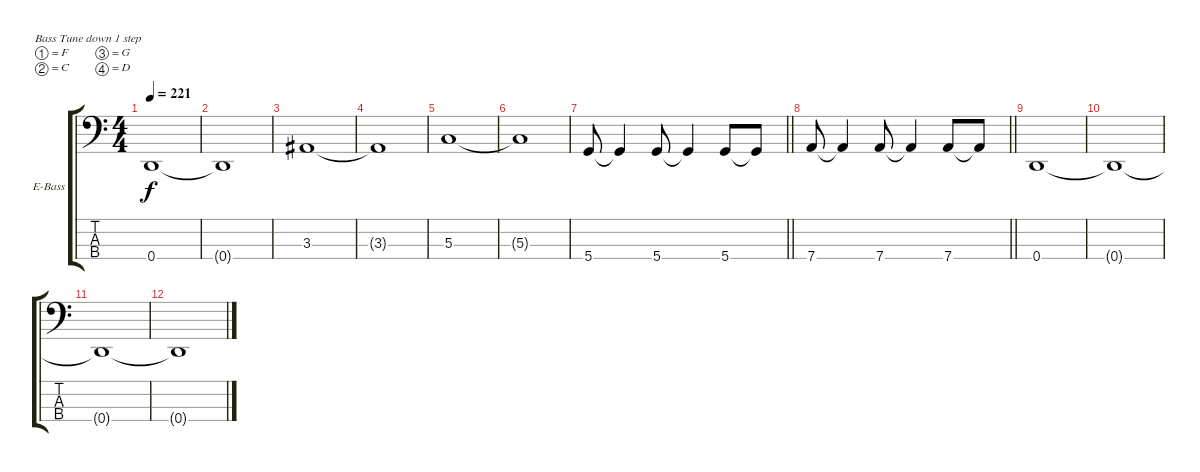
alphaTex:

\bracketExtendMode groupsimilarinstruments
\firstSystemTrackNameOrientation horizontal
\otherSystemsTrackNameOrientation horizontal
\track ("Paolo Gregoletto" "E-Bass") {instrument electricbassfinger}
\staff {score tabs}
\tuning (F2 C2 G1 D1)
\ts (4 4)
\tempo 221
\clef f4
\ks c
0.4.1{dy f} |
0.4{t}.1 |
3.3.1 |
3.3{t}.1 |
5.3.1 |
5.3{t}.1 |
\barLineRight lightlight
5.4.8 5.4{t}.4 5.4.8 5.4{t}.4 5.4.8 5.4{t}.8 |
\barLineRight lightlight
7.4.8 7.4{t}.4 7.4.8 7.4{t}.4 7.4.8 7.4{t}.8 |
0.4.1 |
0.4{t}.1 |
0.4{t}.1 |
0.4{t}.1
